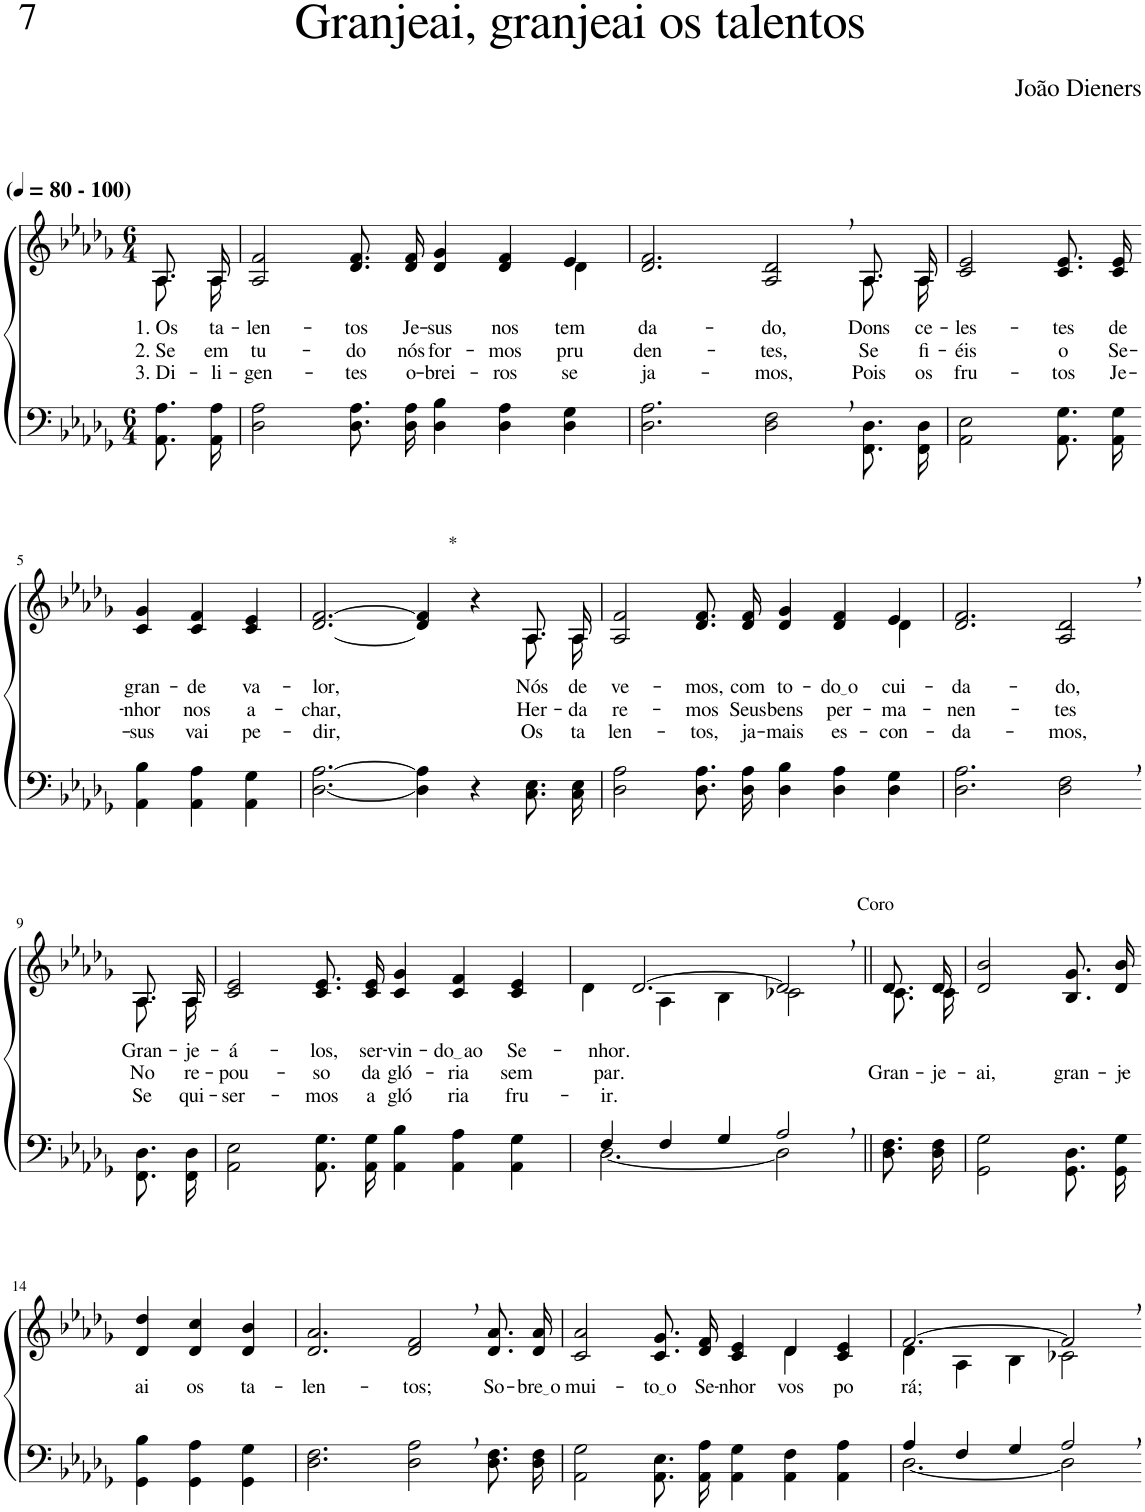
**kern	**kern	**text	**text	**text
*part2	*part1	*part1	*part1	*part1
*staff2	*staff1	*staff1	*staff1	*staff1
*I"Parte III e IV	*I"Parte I e II	*	*	*
*clefF4	*clefG2	*	*	*
*Trd-1c-2	*Trd-1c-2	*	*	*
*k[b-e-a-d-g-]	*k[b-e-a-d-g-]	*	*	*
*M6/4	*M6/4	*	*	*
*MM80	*MM80	*	*	*
=1	=1	=1	=1	=1
!	!LO:TX:a:B:t=(	!	!	!
!	!LO:TX:a:B:t=- 100)	!	!	!
!	!	!LO:LY:b	!LO:LY:b	!LO:LY:b
*	*^	*	*	*
8.AA-\ 8.A-\L	8.A-/L	8.A-\L	1. Os	2. Se	3. Di-
!	!	!	!LO:LY:b	!LO:LY:b	!LO:LY:b
16AA-\ 16A-\Jk	16A-/Jk	16A-\Jk	ta-	em	-li-
=2	=2	=2	=2	=2	=2
!	!	!	!LO:LY:b	!LO:LY:b	!LO:LY:b
2D-\ 2A-\	2A-/ 2f/	4ryy	-len-	tu-	-gen-
!	!	!	!LO:LY:b	!LO:LY:b	!LO:LY:b
*	*v	*v	*	*	*
8.D-\ 8.A-\L	8.d-/ 8.f/L	-tos	-do	-tes
!	!	!LO:LY:b	!LO:LY:b	!LO:LY:b
16D-\ 16A-\Jk	16d-/ 16f/Jk	Je-	nós	o-
!	!	!LO:LY:b	!LO:LY:b	!LO:LY:b
4D-\ 4B-\	4d-/ 4g-/	-sus	for-	-brei-
!	!	!LO:LY:b	!LO:LY:b	!LO:LY:b
4D-\ 4A-\	4d-/ 4f/	nos	-mos	-ros
*	*^	*	*	*
!	!	!	!LO:LY:b	!LO:LY:b	!LO:LY:b
4D-\ 4G-\	4e-/	4d-\	tem	pru-	se-
=3	=3	=3	=3	=3	=3
!	!	!	!LO:LY:b	!LO:LY:b	!LO:LY:b
2.D-\ 2.A-\	2.d-/ 2.f/	4ryy	da-	-den-	-ja-
!	!	!	!LO:LY:b	!LO:LY:b	!LO:LY:b
*	*v	*v	*	*	*
2D-\, 2F\,	2A-/, 2d-/,	-do,	-tes,	-mos,
!	!	!LO:LY:b	!LO:LY:b	!LO:LY:b
*	*^	*	*	*
8.FF/ 8.D-/L	8.A-/L	8.A-\L	Dons	Se	Pois
!	!	!	!LO:LY:b	!LO:LY:b	!LO:LY:b
16FF/ 16D-/Jk	16A-/Jk	16A-\Jk	ce-	fi-	os
=4	=4	=4	=4	=4	=4
!	!	!	!LO:LY:b	!LO:LY:b	!LO:LY:b
*	*v	*v	*	*	*
2AA-\ 2E-\	2c/ 2e-/	-les-	-éis	fru-
!	!	!LO:LY:b	!LO:LY:b	!LO:LY:b
8.AA-\ 8.G-\L	8.c/ 8.e-/L	-tes	o	-tos
!	!	!LO:LY:b	!LO:LY:b	!LO:LY:b
16AA-\ 16G-\Jk	16c/ 16e-/Jk	de	Se-	Je-
!!LO:LB:g=z
=5-	=5-	=5-	=5-	=5-
!	!	!LO:LY:b	!LO:LY:b	!LO:LY:b
4AA-\ 4B-\	4c/ 4g-/	gran-	-nhor	-sus
!	!	!LO:LY:b	!LO:LY:b	!LO:LY:b
4AA-\ 4A-\	4c/ 4f/	-de	nos	vai
!	!	!LO:LY:b	!LO:LY:b	!LO:LY:b
4AA-\ 4G-\	4c/ 4e-/	va-	a-	pe-
=6	=6	=6	=6	=6
!	!	!LO:LY:b	!LO:LY:b	!LO:LY:b
*	*^	*	*	*
[2.D-\ [2.A-\	[2.d-/ [2.f/	4ryy	-lor,-	-char,	-dir,-
!	!LO:TX:a:t=*	!	!	!	!
*	*v	*v	*	*	*
4D-\] 4A-\]	4d-/] 4f/]	.	.	.
4r	4r	.	.	.
*	*^	*	*	*
!	!	!	!LO:LY:b	!LO:LY:b	!LO:LY:b
8.C\ 8.E-\L	8.A-/L	8.A-\L	-Nós	Her-	-Os
!	!	!	!LO:LY:b	!LO:LY:b	!LO:LY:b
16C\ 16E-\Jk	16A-/Jk	16A-\Jk	de-	-da-	ta-
=7	=7	=7	=7	=7	=7
!	!	!	!LO:LY:b	!LO:LY:b	!LO:LY:b
2D-\ 2A-\	2A-/ 2f/	4ryy	-ve-	-re-	-len-
!	!	!	!LO:LY:b	!LO:LY:b	!LO:LY:b
*	*v	*v	*	*	*
8.D-\ 8.A-\L	8.d-/ 8.f/L	-mos,	-mos	-tos,
!	!	!LO:LY:b	!LO:LY:b	!LO:LY:b
16D-\ 16A-\Jk	16d-/ 16f/Jk	com	Seus	ja-
!	!	!LO:LY:b	!LO:LY:b	!LO:LY:b
4D-\ 4B-\	4d-/ 4g-/	to-	bens	-mais
!	!	!LO:LY:b	!LO:LY:b	!LO:LY:b
4D-\ 4A-\	4d-/ 4f/	do o	per-	es-
!	!	!LO:LY:b	!LO:LY:b	!LO:LY:b
*	*^	*	*	*
4D-\ 4G-\	4e-/	4d-\	cui-	-ma-	-con-
=8	=8	=8	=8	=8	=8
!	!	!	!LO:LY:b	!LO:LY:b	!LO:LY:b
*	*v	*v	*	*	*
2.D-\ 2.A-\	2.d-/ 2.f/	-da-	-nen-	-da-
!	!	!LO:LY:b	!LO:LY:b	!LO:LY:b
2D-\, 2F\,	2A-/, 2d-/,	-do,	-tes	-mos,
!!LO:LB:g=z
=9-	=9-	=9-	=9-	=9-
!	!	!LO:LY:b	!LO:LY:b	!LO:LY:b
*	*^	*	*	*
8.FF/ 8.D-/L	8.A-\L	8.A-/L	Gran-	No	Se
!	!	!	!LO:LY:b	!LO:LY:b	!LO:LY:b
16FF/ 16D-/Jk	16A-\Jk	16A-/Jk	-je-	re-	qui-
=10	=10	=10	=10	=10	=10
!	!	!	!LO:LY:b	!LO:LY:b	!LO:LY:b
*	*v	*v	*	*	*
2AA-\ 2E-\	2c/ 2e-/	-á-	-pou-	-ser-
!	!	!LO:LY:b	!LO:LY:b	!LO:LY:b
8.AA-\ 8.G-\L	8.c/ 8.e-/L	-los,	-so	-mos
!	!	!LO:LY:b	!LO:LY:b	!LO:LY:b
16AA-\ 16G-\Jk	16c/ 16e-/Jk	ser-	da	a
!	!	!LO:LY:b	!LO:LY:b	!LO:LY:b
4AA-\ 4B-\	4c/ 4g-/	-vin-	gló-	gló
!	!	!LO:LY:b	!LO:LY:b	!LO:LY:b
4AA-\ 4A-\	4c/ 4f/	do ao	-ria	ria
!	!	!LO:LY:b	!LO:LY:b	!LO:LY:b
4AA-\ 4G-\	4c/ 4e-/	Se-	sem	fru-
=11	=11	=11	=11	=11
*^	*	*	*	*
!	!	!	!LO:LY:b	!LO:LY:b	!LO:LY:b
*	*	*^	*	*	*
4F/	[2.D-\	[2.d-/	4d-\	-nhor.	par.	-ir.
4F/	.	.	4A-\	.	.	.
4G-/	.	.	4B-\	.	.	.
!	!	!LO:TX:a:t=Coro	!	!	!	!
2A-,/	2D-\]	2d-,/]	2c-X\	.	.	.
=12||	=12||	=12||	=12||	=12||	=12||	=12||
!	!	!	!	!	!LO:LY:b	!
*v	*v	*	*	*	*	*
8.D-\ 8.F\L	8.d-/L	8.c\L	.	Gran-	.
!	!	!	!	!LO:LY:b	!
16D-\ 16F\Jk	16d-/Jk	16c\Jk	.	-je-	.
=13	=13	=13	=13	=13	=13
!	!	!	!	!LO:LY:b	!
*	*v	*v	*	*	*
2GG-\ 2G-\	2d-/ 2b-/	.	-ai,	.
!	!	!	!LO:LY:b	!
8.GG-/ 8.D-/L	8.B-/ 8.g-/L	.	gran-	.
!	!	!	!LO:LY:b	!
16GG-/ 16G-/Jk	16d-/ 16b-/Jk	.	-je-	.
!!LO:LB:g=z
=14-	=14-	=14-	=14-	=14-
!	!	!LO:LY:b	!	!
4GG-\ 4B-\	4d-/ 4dd-/	ai	.	.
!	!	!LO:LY:b	!	!
4GG-\ 4A-\	4d-/ 4cc/	os	.	.
!	!	!LO:LY:b	!	!
4GG-\ 4G-\	4d-/ 4b-/	ta-	.	.
=15	=15	=15	=15	=15
!	!	!LO:LY:b	!	!
2.D-\ 2.F\	2.d-/ 2.a-/	-len-	.	.
!	!	!LO:LY:b	!	!
2D-\, 2A-\,	2d-/, 2f/,	-tos;	.	.
!	!	!LO:LY:b	!	!
8.D-\ 8.F\L	8.d-/ 8.a-/L	So-	.	.
!	!	!LO:LY:b	!	!
16D-\ 16F\Jk	16d-/ 16a-/Jk	bre o	.	.
=16	=16	=16	=16	=16
!	!	!LO:LY:b	!	!
*	*^	*	*	*
2AA-\ 2G-\	2c/ 2a-/	1ryy	mui-	.	.
!	!	!	!LO:LY:b	!	!
8.AA-\ 8.E-\L	8.c/ 8.g-/L	.	to o	.	.
!	!	!	!LO:LY:b	!	!
16AA-\ 16A-\Jk	16d-/ 16f/Jk	.	Se-	.	.
!	!	!	!LO:LY:b	!	!
4AA-\ 4G-\	4c/ 4e-/	.	-nhor	.	.
!	!	!	!LO:LY:b	!	!
4AA-\ 4F\	4d-/	4d-\	vos	.	.
!	!	!	!LO:LY:b	!	!
4AA-\ 4A-\	4c/ 4e-/	4ryy	po-	.	.
=17	=17	=17	=17	=17	=17
*^	*	*	*	*	*
!	!	!	!	!LO:LY:b	!	!
4A-/	[2.D-\	[2.f/	4d-\	-rá;	.	.
4F/	.	.	4A-\	.	.	.
4G-/	.	.	4B-\	.	.	.
2A-,/	2D-\]	2f,/]	2c-X\	.	.	.
*v	*v	*	*	*	*	*
*	*v	*v	*	*	*
=-	=-	=-	=-	=-
*-	*-	*-	*-	*-
